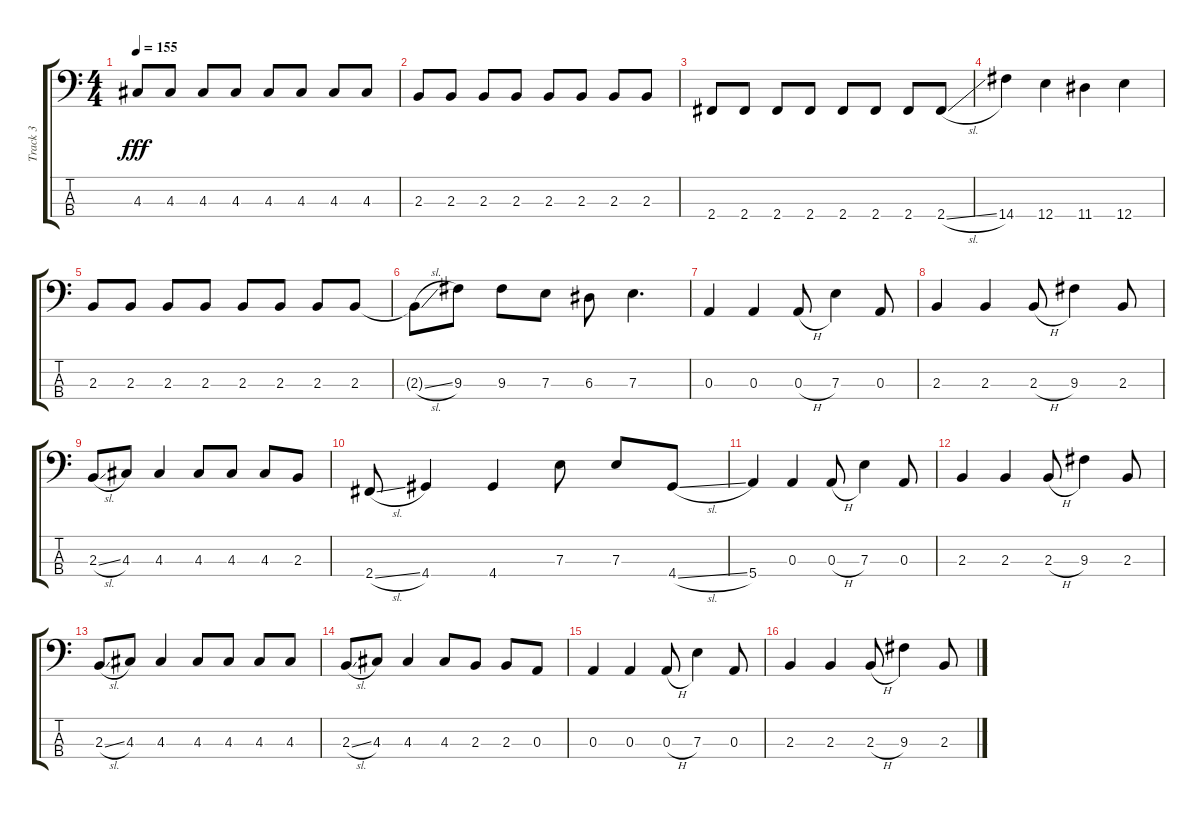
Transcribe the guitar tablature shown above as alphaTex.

\track ("Track 3" "Track 3") {instrument electricbasspick}
\staff {score tabs}
\tuning (G2 D2 A1 E1) {hide}
\ts (4 4)
\tempo 155
\clef f4
\ks c
4.3.8{dy fff} 4.3.8 4.3.8 4.3.8 4.3.8 4.3.8 4.3.8 4.3.8 |
2.3.8 2.3.8 2.3.8 2.3.8 2.3.8 2.3.8 2.3.8 2.3.8 |
2.4.8 2.4.8 2.4.8 2.4.8 2.4.8 2.4.8 2.4.8 2.4{sl}.8 |
14.4.4 12.4.4 11.4.4 12.4.4 |
2.3.8 2.3.8 2.3.8 2.3.8 2.3.8 2.3.8 2.3.8 2.3.8 |
2.3{sl t}.8 9.3.8 9.3.8 7.3.8 6.3.8 7.3.4{d} |
0.3.4 0.3.4 0.3{h}.8 7.3.4 0.3.8 |
2.3.4 2.3.4 2.3{h}.8 9.3.4 2.3.8 |
2.3{sl}.8 4.3.8 4.3.4 4.3.8 4.3.8 4.3.8 2.3.8 |
2.4{sl}.8 4.4.4 4.4.4 7.3.8 7.3.8 4.4{sl}.8 |
5.4.4 0.3.4 0.3{h}.8 7.3.4 0.3.8 |
2.3.4 2.3.4 2.3{h}.8 9.3.4 2.3.8 |
2.3{sl}.8 4.3.8 4.3.4 4.3.8 4.3.8 4.3.8 4.3.8 |
2.3{sl}.8 4.3.8 4.3.4 4.3.8 2.3.8 2.3.8 0.3.8 |
0.3.4 0.3.4 0.3{h}.8 7.3.4 0.3.8 |
2.3.4 2.3.4 2.3{h}.8 9.3.4 2.3.8
